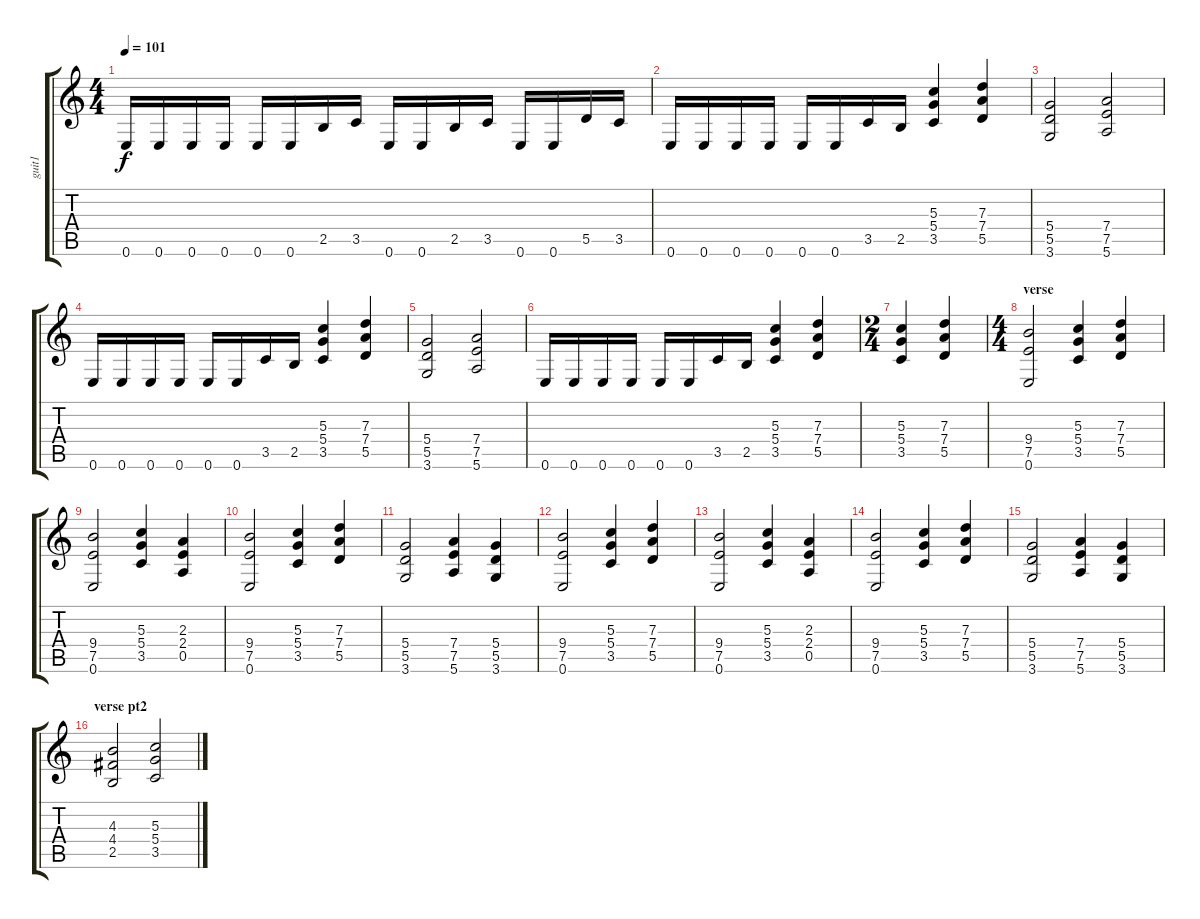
\track ("guit1" "guit1") {instrument acousticguitarsteel}
\staff {score tabs}
\tuning (E4 B3 G3 D3 A2 E2) {hide}
\ts (4 4)
\tempo 101
\clef g2
\ks c
0.6.16{dy f} 0.6.16 0.6.16 0.6.16 0.6.16 0.6.16 2.5.16 3.5.16 0.6.16 0.6.16 2.5.16 3.5.16 0.6.16 0.6.16 5.5.16 3.5.16 |
0.6.16 0.6.16 0.6.16 0.6.16 0.6.16 0.6.16 3.5.16 2.5.16 (5.3 5.4 3.5).4 (7.3 7.4 5.5).4 |
(5.4 5.5 3.6).2 (7.4 7.5 5.6).2 |
0.6.16 0.6.16 0.6.16 0.6.16 0.6.16 0.6.16 3.5.16 2.5.16 (5.3 5.4 3.5).4 (7.3 7.4 5.5).4 |
(5.4 5.5 3.6).2 (7.4 7.5 5.6).2 |
0.6.16 0.6.16 0.6.16 0.6.16 0.6.16 0.6.16 3.5.16 2.5.16 (5.3 5.4 3.5).4 (7.3 7.4 5.5).4 |
\ts (2 4)
(5.3 5.4 3.5).4 (7.3 7.4 5.5).4 |
\ts (4 4)
\section ("" "verse")
(9.4 7.5 0.6).2{instrument distortionguitar} (5.3 5.4 3.5).4 (7.3 7.4 5.5).4 |
(9.4 7.5 0.6).2 (5.3 5.4 3.5).4 (2.3 2.4 0.5).4 |
(9.4 7.5 0.6).2 (5.3 5.4 3.5).4 (7.3 7.4 5.5).4 |
(5.4 5.5 3.6).2 (7.4 7.5 5.6).4 (5.4 5.5 3.6).4 |
(9.4 7.5 0.6).2{instrument distortionguitar} (5.3 5.4 3.5).4 (7.3 7.4 5.5).4 |
(9.4 7.5 0.6).2 (5.3 5.4 3.5).4 (2.3 2.4 0.5).4 |
(9.4 7.5 0.6).2 (5.3 5.4 3.5).4 (7.3 7.4 5.5).4 |
(5.4 5.5 3.6).2 (7.4 7.5 5.6).4 (5.4 5.5 3.6).4 |
\section ("" "verse pt2")
(4.3 4.4 2.5).2{instrument distortionguitar} (5.3 5.4 3.5).2
